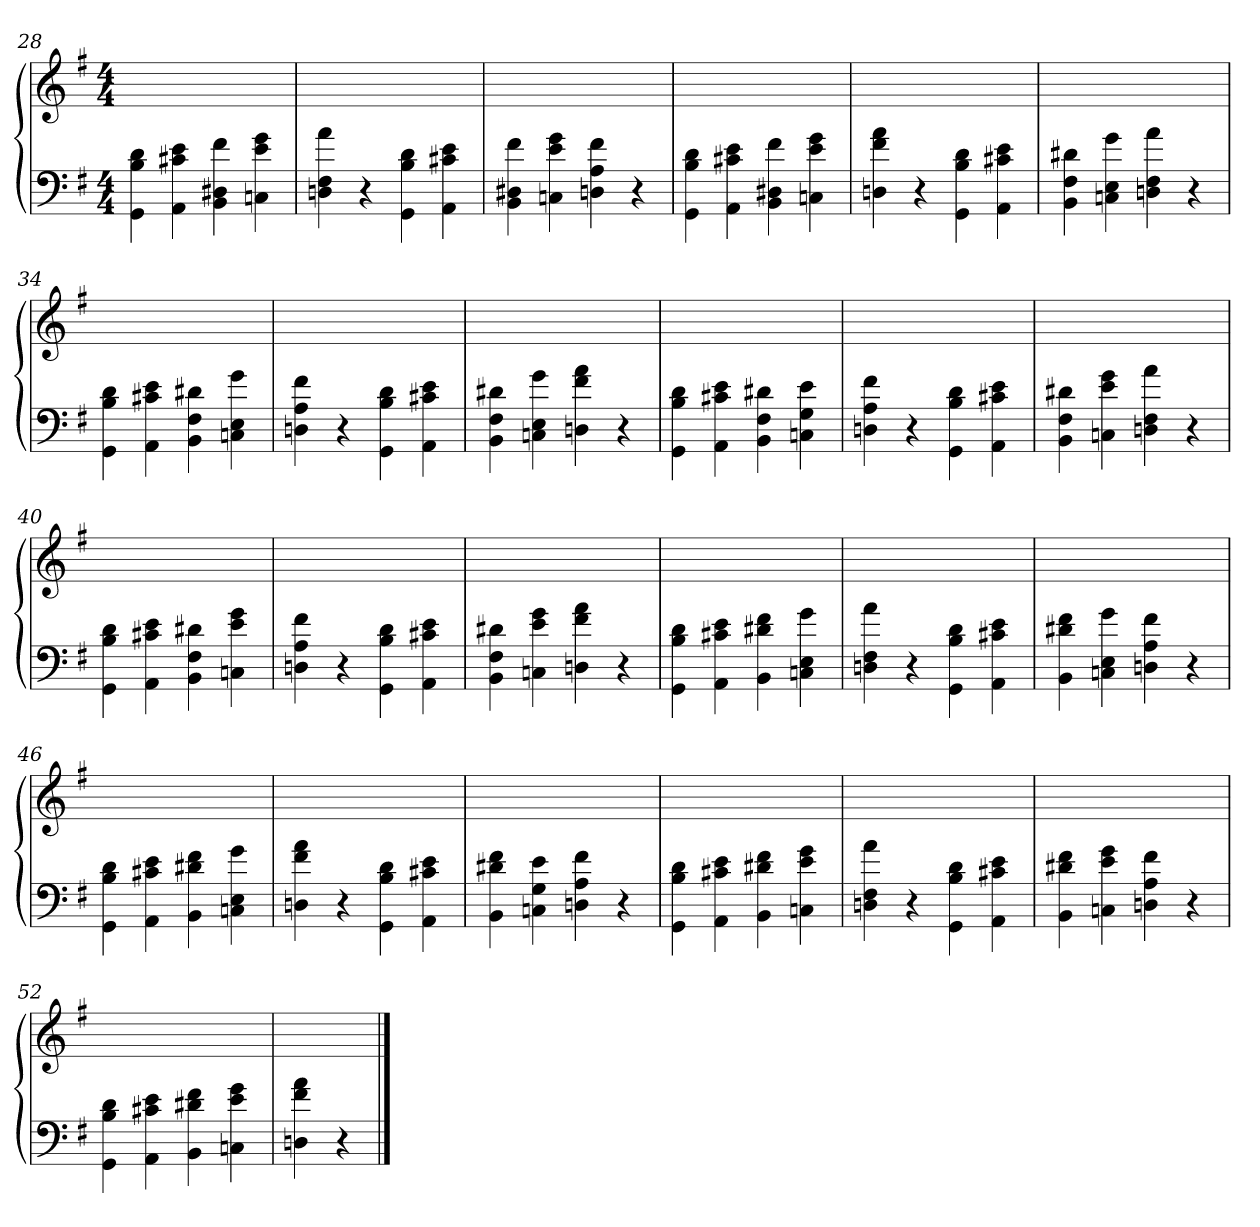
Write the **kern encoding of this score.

**kern	**kern
*part2	*part1
*staff2	*staff1
*clefF4	*clefG2
*k[f#]	*k[f#]
*G:	*G:
*M4/4	*M4/4
=28	=28
4GG 4B 4d	1ryy
4AA 4c#X 4e	.
4BB 4D#X 4f#	.
4Cn 4e 4g	.
=29	=29
4Dn 4F# 4a	1ryy
4r	.
4GG 4B 4d	.
4AA 4c#X 4e	.
=30	=30
4BB 4D#X 4f#	1ryy
4Cn 4e 4g	.
4Dn 4A 4f#	.
4r	.
=31	=31
4GG 4B 4d	1ryy
4AA 4c#X 4e	.
4BB 4D#X 4f#	.
4Cn 4e 4g	.
=32	=32
4Dn 4f# 4a	1ryy
4r	.
4GG 4B 4d	.
4AA 4c#X 4e	.
=33	=33
4BB 4F# 4d#X	1ryy
4Cn 4E 4g	.
4Dn 4F# 4a	.
4r	.
=34	=34
4GG 4B 4d	1ryy
4AA 4c#X 4e	.
4BB 4F# 4d#X	.
4Cn 4E 4g	.
=35	=35
4Dn 4A 4f#	1ryy
4r	.
4GG 4B 4d	.
4AA 4c#X 4e	.
=36	=36
4BB 4F# 4d#X	1ryy
4Cn 4E 4g	.
4Dn 4f# 4a	.
4r	.
=37	=37
4GG 4B 4d	1ryy
4AA 4c#X 4e	.
4BB 4F# 4d#X	.
4Cn 4G 4e	.
=38	=38
4Dn 4A 4f#	1ryy
4r	.
4GG 4B 4d	.
4AA 4c#X 4e	.
=39	=39
4BB 4F# 4d#X	1ryy
4Cn 4e 4g	.
4Dn 4F# 4a	.
4r	.
=40	=40
4GG 4B 4d	1ryy
4AA 4c#X 4e	.
4BB 4F# 4d#X	.
4Cn 4e 4g	.
=41	=41
4Dn 4A 4f#	1ryy
4r	.
4GG 4B 4d	.
4AA 4c#X 4e	.
=42	=42
4BB 4F# 4d#X	1ryy
4Cn 4e 4g	.
4Dn 4f# 4a	.
4r	.
=43	=43
4GG 4B 4d	1ryy
4AA 4c#X 4e	.
4BB 4d#X 4f#	.
4Cn 4E 4g	.
=44	=44
4Dn 4F# 4a	1ryy
4r	.
4GG 4B 4d	.
4AA 4c#X 4e	.
=45	=45
4BB 4d#X 4f#	1ryy
4Cn 4E 4g	.
4Dn 4A 4f#	.
4r	.
=46	=46
4GG 4B 4d	1ryy
4AA 4c#X 4e	.
4BB 4d#X 4f#	.
4Cn 4E 4g	.
=47	=47
4Dn 4f# 4a	1ryy
4r	.
4GG 4B 4d	.
4AA 4c#X 4e	.
=48	=48
4BB 4d#X 4f#	1ryy
4Cn 4G 4e	.
4Dn 4A 4f#	.
4r	.
=49	=49
4GG 4B 4d	1ryy
4AA 4c#X 4e	.
4BB 4d#X 4f#	.
4Cn 4e 4g	.
=50	=50
4Dn 4F# 4a	1ryy
4r	.
4GG 4B 4d	.
4AA 4c#X 4e	.
=51	=51
4BB 4d#X 4f#	1ryy
4Cn 4e 4g	.
4Dn 4A 4f#	.
4r	.
=52	=52
4GG 4B 4d	1ryy
4AA 4c#X 4e	.
4BB 4d#X 4f#	.
4Cn 4e 4g	.
=53	=53
4Dn 4f# 4a	2ryy
4r	.
==	==
*-	*-
